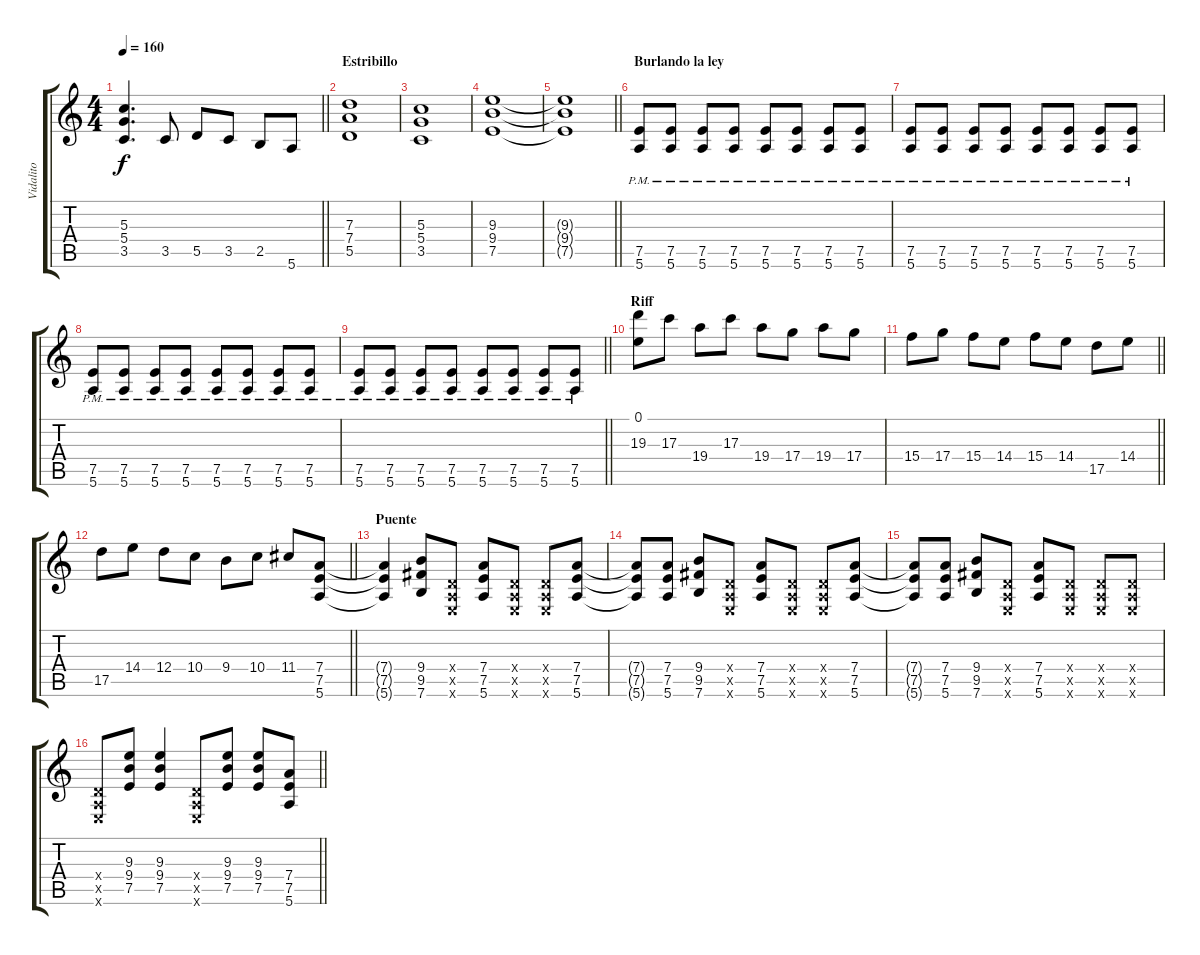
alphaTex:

\track ("Vidalito" "Vidalito") {instrument distortionguitar}
\staff {score tabs}
\tuning (E4 B3 G3 D3 A2 E2) {hide}
\ts (4 4)
\tempo 160
\clef g2
\barLineRight lightlight
\ks c
(5.3 5.4 3.5).4{d dy f} 3.5.8 5.5.8 3.5.8 2.5.8 5.6.8 |
\section ("" "Estribillo")
(7.3 7.4 5.5).1 |
(5.3 5.4 3.5).1 |
(9.3 9.4 7.5).1 |
\barLineRight lightlight
(9.3{t} 9.4{t} 7.5{t}).1 |
\section ("" "Burlando la ley")
(7.5{pm} 5.6{pm}).8 (7.5{pm} 5.6{pm}).8 (7.5{pm} 5.6{pm}).8 (7.5{pm} 5.6{pm}).8 (7.5{pm} 5.6{pm}).8 (7.5 5.6{pm}).8 (7.5{pm} 5.6{pm}).8 (7.5{pm} 5.6{pm}).8 |
(7.5{pm} 5.6{pm}).8 (7.5{pm} 5.6{pm}).8 (7.5{pm} 5.6{pm}).8 (7.5{pm} 5.6{pm}).8 (7.5{pm} 5.6{pm}).8 (7.5{pm} 5.6{pm}).8 (7.5{pm} 5.6{pm}).8 (7.5{pm} 5.6{pm}).8 |
(7.5{pm} 5.6{pm}).8 (7.5{pm} 5.6{pm}).8 (7.5{pm} 5.6{pm}).8 (7.5{pm} 5.6{pm}).8 (7.5{pm} 5.6{pm}).8 (7.5{pm} 5.6{pm}).8 (7.5{pm} 5.6{pm}).8 (7.5{pm} 5.6{pm}).8 |
\barLineRight lightlight
(7.5{pm} 5.6{pm}).8 (7.5{pm} 5.6{pm}).8 (7.5{pm} 5.6{pm}).8 (7.5{pm} 5.6{pm}).8 (7.5{pm} 5.6{pm}).8 (7.5{pm} 5.6{pm}).8 (7.5{pm} 5.6{pm}).8 (7.5{pm} 5.6{pm}).8 |
\section ("" "Riff")
(0.1 19.3).8 17.3.8 19.4.8 17.3.8 19.4.8 17.4.8 19.4.8 17.4.8 |
\barLineRight lightlight
15.4.8 17.4.8 15.4.8 14.4.8 15.4.8 14.4.8 17.5.8 14.4.8 |
\barLineRight lightlight
17.5.8 14.4.8 12.4.8 10.4.8 9.4.8 10.4.8 11.4.8 (7.4 7.5 5.6).8 |
\section ("" "Puente")
(7.4{t} 7.5{t} 5.6{t}).4 (9.4 9.5 7.6).8 (0.4{x} 0.5{x} 0.6{x}).8 (7.4 7.5 5.6).8 (0.4{x} 0.5{x} 0.6{x}).8 (0.4{x} 0.5{x} 0.6{x}).8 (7.4 7.5 5.6).8 |
(7.4{t} 7.5{t} 5.6{t}).8 (7.4 7.5 5.6).8 (9.4 9.5 7.6).8 (0.4{x} 0.5{x} 0.6{x}).8 (7.4 7.5 5.6).8 (0.4{x} 0.5{x} 0.6{x}).8 (0.4{x} 0.5{x} 0.6{x}).8 (7.4 7.5 5.6).8 |
(7.4{t} 7.5{t} 5.6{t}).8 (7.4 7.5 5.6).8 (9.4 9.5 7.6).8 (0.4{x} 0.5{x} 0.6{x}).8 (7.4 7.5 5.6).8 (0.4{x} 0.5{x} 0.6{x}).8 (0.4{x} 0.5{x} 0.6{x}).8 (0.4{x} 0.5{x} 0.6{x}).8 |
\barLineRight lightlight
(0.4{x} 0.5{x} 0.6{x}).8 (9.3 9.4 7.5).8 (9.3 9.4 7.5).4 (0.4{x} 0.5{x} 0.6{x}).8 (9.3 9.4 7.5).8 (9.3 9.4 7.5).8 (7.4 7.5 5.6).8
